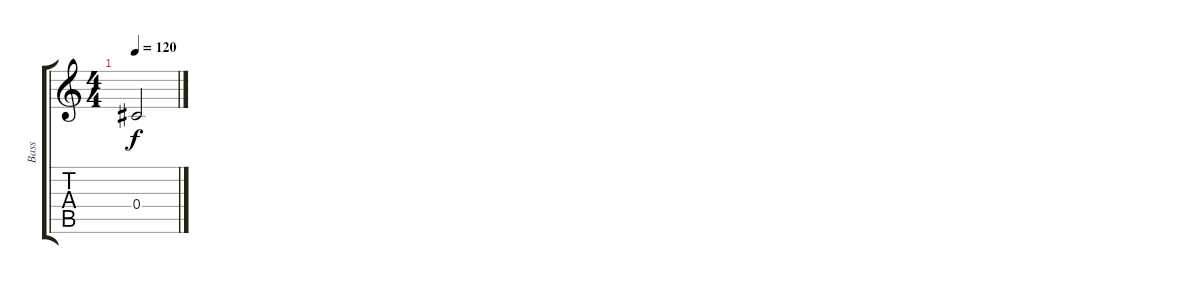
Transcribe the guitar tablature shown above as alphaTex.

\track ("Bass" "Bass") {instrument electricbassfinger}
\staff {score tabs}
\tuning (Eb4 Bb3 Gb3 Db3 Ab2 Db2) {hide}
\ts (4 4)
\tempo 120
\clef g2
\ks c
0.4.2{dy f}
